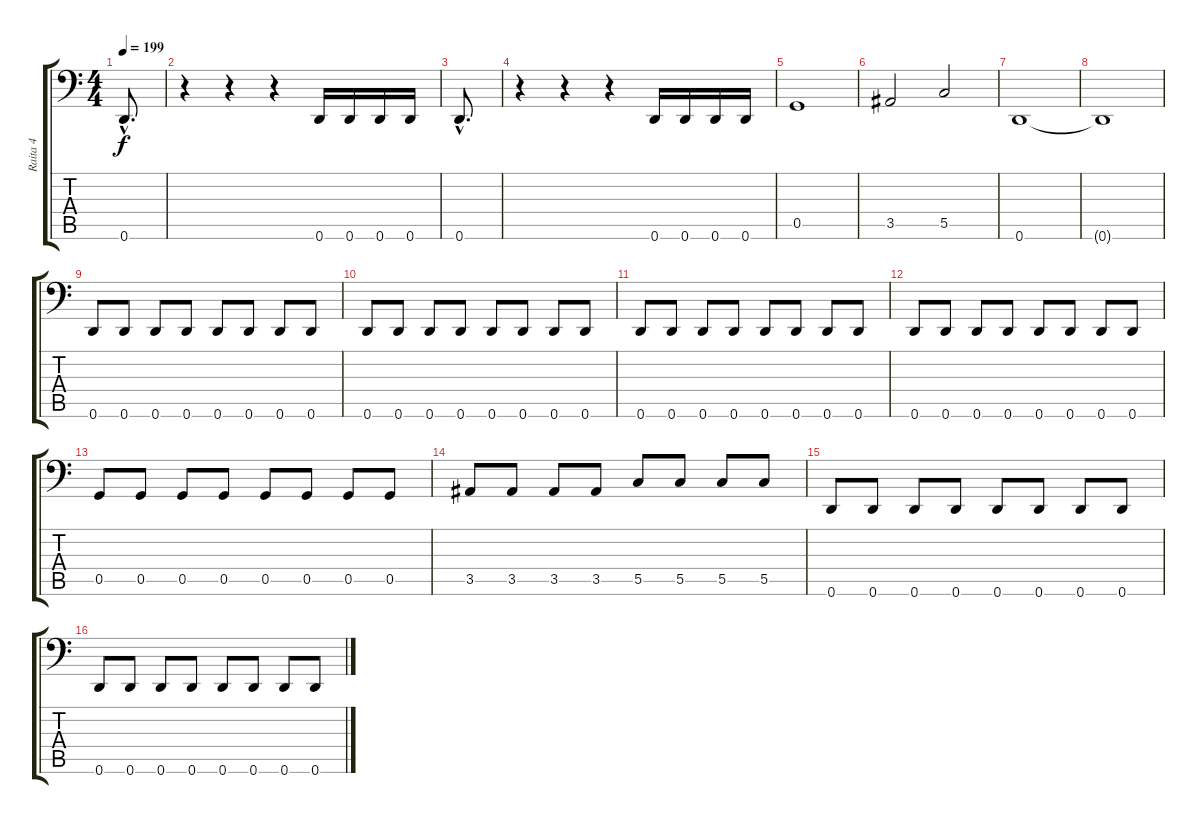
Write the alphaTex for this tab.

\track ("Raita 4" "Raita 4") {instrument electricbassfinger}
\staff {score tabs}
\tuning (D3 A2 F2 C2 G1 D1) {hide}
\ts (4 4)
\tempo 199
\clef f4
\ks c
0.6{hac}.8{d dy f} |
r.4 r.4 r.4 0.6.16 0.6.16 0.6.16 0.6.16 |
0.6{hac}.8{d} |
r.4 r.4 r.4 0.6.16 0.6.16 0.6.16 0.6.16 |
0.5.1 |
3.5.2 5.5.2 |
0.6.1 |
0.6{t}.1 |
0.6.8 0.6.8 0.6.8 0.6.8 0.6.8 0.6.8 0.6.8 0.6.8 |
0.6.8 0.6.8 0.6.8 0.6.8 0.6.8 0.6.8 0.6.8 0.6.8 |
0.6.8 0.6.8 0.6.8 0.6.8 0.6.8 0.6.8 0.6.8 0.6.8 |
0.6.8 0.6.8 0.6.8 0.6.8 0.6.8 0.6.8 0.6.8 0.6.8 |
0.5.8 0.5.8 0.5.8 0.5.8 0.5.8 0.5.8 0.5.8 0.5.8 |
3.5.8 3.5.8 3.5.8 3.5.8 5.5.8 5.5.8 5.5.8 5.5.8 |
0.6.8 0.6.8 0.6.8 0.6.8 0.6.8 0.6.8 0.6.8 0.6.8 |
0.6.8 0.6.8 0.6.8 0.6.8 0.6.8 0.6.8 0.6.8 0.6.8
